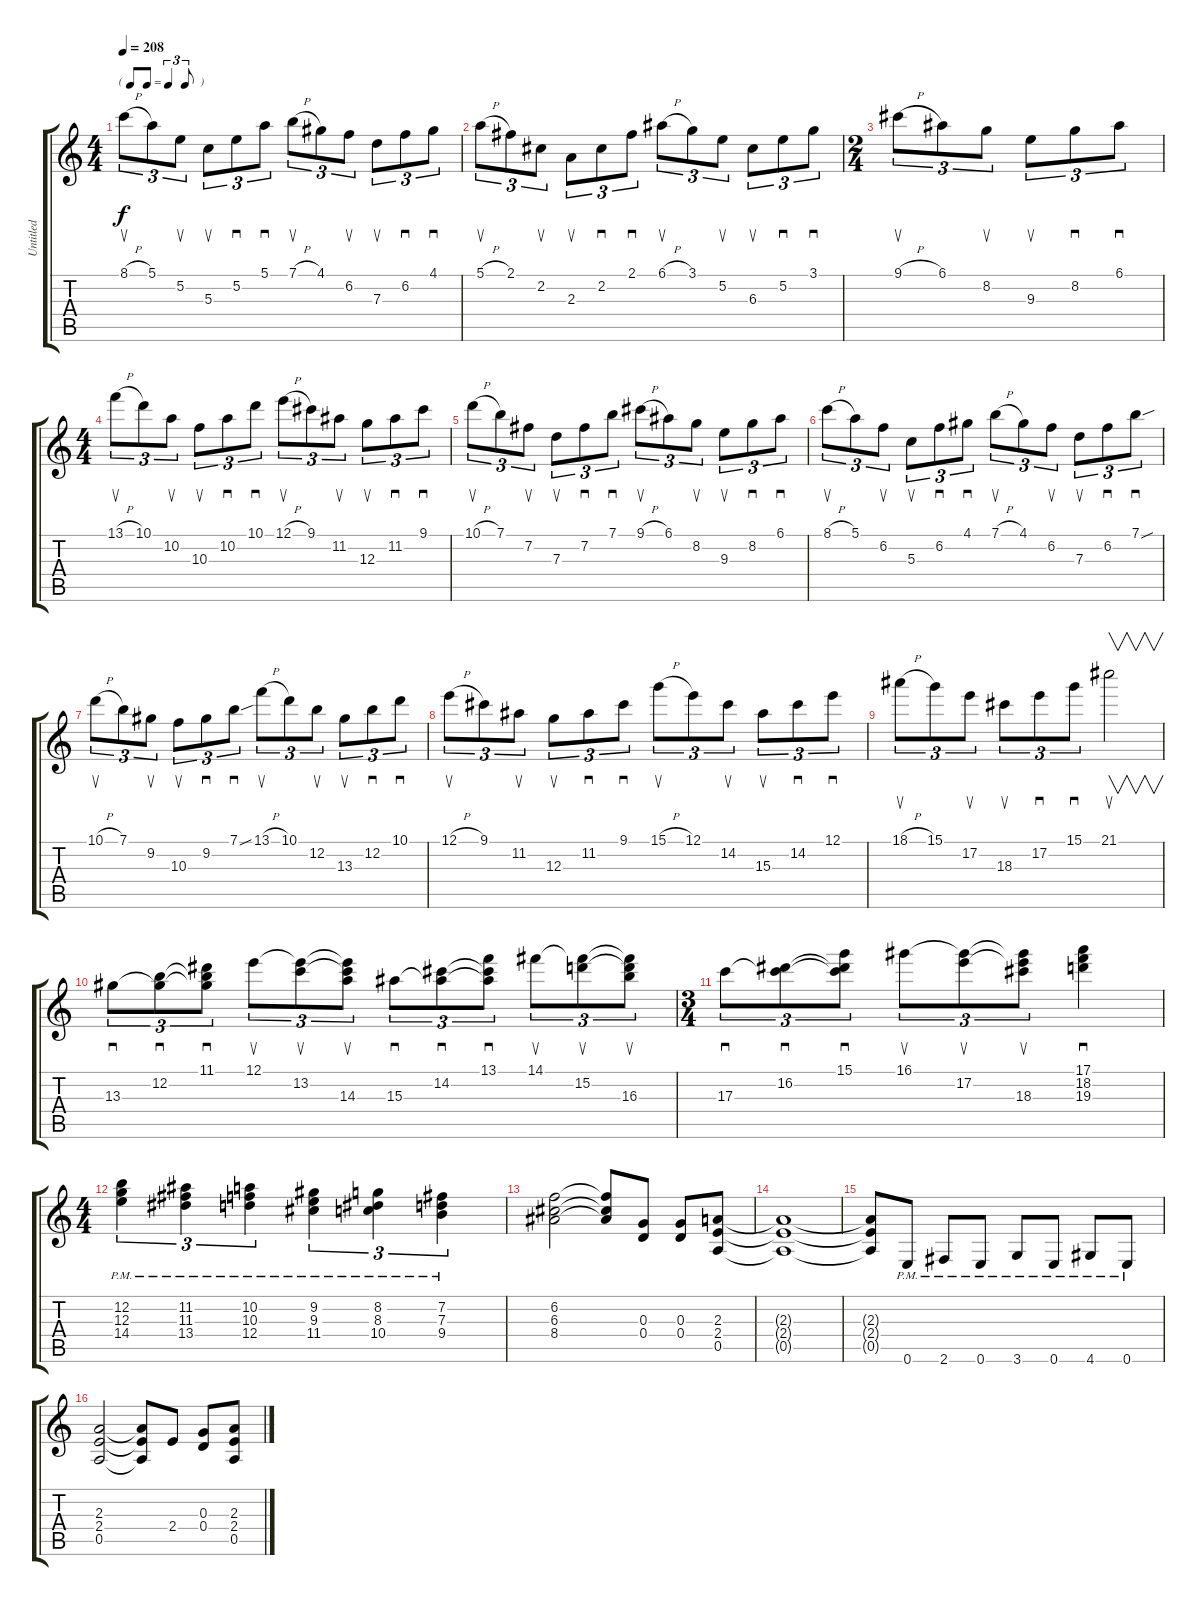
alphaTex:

\track ("Untitled" "Untitled") {instrument overdrivenguitar}
\staff {score tabs}
\tuning (E4 B3 G3 D3 A2 E2) {hide}
\ts (4 4)
\tf triplet8th
\tempo 208
\clef g2
\ks c
8.1{h}.8{su tu (3 2) dy f} 5.1.8{tu (3 2)} 5.2.8{su tu (3 2)} 5.3.8{su tu (3 2)} 5.2.8{sd tu (3 2)} 5.1.8{sd tu (3 2)} 7.1{h}.8{su tu (3 2)} 4.1.8{tu (3 2)} 6.2.8{su tu (3 2)} 7.3.8{su tu (3 2)} 6.2.8{sd tu (3 2)} 4.1.8{sd tu (3 2)} |
5.1{h}.8{su tu (3 2)} 2.1.8{tu (3 2)} 2.2.8{su tu (3 2)} 2.3.8{su tu (3 2)} 2.2.8{sd tu (3 2)} 2.1.8{sd tu (3 2)} 6.1{h}.8{su tu (3 2)} 3.1.8{tu (3 2)} 5.2.8{su tu (3 2)} 6.3.8{su tu (3 2)} 5.2.8{sd tu (3 2)} 3.1.8{sd tu (3 2)} |
\ts (2 4)
9.1{h}.8{su tu (3 2)} 6.1.8{tu (3 2)} 8.2.8{su tu (3 2)} 9.3.8{su tu (3 2)} 8.2.8{sd tu (3 2)} 6.1.8{sd tu (3 2)} |
\ts (4 4)
13.1{h}.8{su tu (3 2)} 10.1.8{tu (3 2)} 10.2.8{su tu (3 2)} 10.3.8{su tu (3 2)} 10.2.8{sd tu (3 2)} 10.1.8{sd tu (3 2)} 12.1{h}.8{su tu (3 2)} 9.1.8{tu (3 2)} 11.2.8{su tu (3 2)} 12.3.8{su tu (3 2)} 11.2.8{sd tu (3 2)} 9.1.8{sd tu (3 2)} |
10.1{h}.8{su tu (3 2)} 7.1.8{tu (3 2)} 7.2.8{su tu (3 2)} 7.3.8{su tu (3 2)} 7.2.8{sd tu (3 2)} 7.1.8{sd tu (3 2)} 9.1{h}.8{su tu (3 2)} 6.1.8{tu (3 2)} 8.2.8{su tu (3 2)} 9.3.8{su tu (3 2)} 8.2.8{sd tu (3 2)} 6.1.8{sd tu (3 2)} |
8.1{h}.8{su tu (3 2)} 5.1.8{tu (3 2)} 6.2.8{su tu (3 2)} 5.3.8{su tu (3 2)} 6.2.8{sd tu (3 2)} 4.1.8{sd tu (3 2)} 7.1{h}.8{su tu (3 2)} 4.1.8{tu (3 2)} 6.2.8{su tu (3 2)} 7.3.8{su tu (3 2)} 6.2.8{sd tu (3 2)} 7.1{sou}.8{sd tu (3 2)} |
10.1{h}.8{su tu (3 2)} 7.1.8{tu (3 2)} 9.2.8{su tu (3 2)} 10.3.8{su tu (3 2)} 9.2.8{sd tu (3 2)} 7.1{sou}.8{sd tu (3 2)} 13.1{h}.8{su tu (3 2)} 10.1.8{tu (3 2)} 12.2.8{su tu (3 2)} 13.3.8{su tu (3 2)} 12.2.8{sd tu (3 2)} 10.1.8{sd tu (3 2)} |
12.1{h}.8{su tu (3 2)} 9.1.8{tu (3 2)} 11.2.8{su tu (3 2)} 12.3.8{su tu (3 2)} 11.2.8{sd tu (3 2)} 9.1.8{sd tu (3 2)} 15.1{h}.8{su tu (3 2)} 12.1.8{tu (3 2)} 14.2.8{su tu (3 2)} 15.3.8{su tu (3 2)} 14.2.8{sd tu (3 2)} 12.1.8{sd tu (3 2)} |
18.1{h}.8{su tu (3 2)} 15.1.8{tu (3 2)} 17.2.8{su tu (3 2)} 18.3.8{su tu (3 2)} 17.2.8{sd tu (3 2)} 15.1.8{sd tu (3 2)} 21.1.2{v su} |
13.3.8{sd tu (3 2)} (12.2 13.3{t}).8{sd tu (3 2)} (11.1 12.2{t} 13.3{t}).8{sd tu (3 2)} 12.1.8{su tu (3 2)} (12.1{t} 13.2).8{su tu (3 2)} (12.1{t} 13.2{t} 14.3).8{su tu (3 2)} 15.3.8{sd tu (3 2)} (14.2 15.3{t}).8{sd tu (3 2)} (13.1 14.2{t} 15.3{t}).8{sd tu (3 2)} 14.1.8{su tu (3 2)} (14.1{t} 15.2).8{su tu (3 2)} (14.1{t} 15.2{t} 16.3).8{su tu (3 2)} |
\ts (3 4)
17.3.8{sd tu (3 2)} (16.2 17.3{t}).8{sd tu (3 2)} (15.1 16.2{t} 17.3{t}).8{sd tu (3 2)} 16.1.8{su tu (3 2)} (16.1{t} 17.2).8{su tu (3 2)} (16.1{t} 17.2{t} 18.3).8{su tu (3 2)} (17.1 18.2 19.3).4{sd} |
\ts (4 4)
(12.2{pm} 12.3{pm} 14.4{pm}).4{tu (3 2)} (11.2{pm} 11.3{pm} 13.4{pm}).4{tu (3 2)} (10.2{pm} 10.3{pm} 12.4{pm}).4{tu (3 2)} (9.2{pm} 9.3{pm} 11.4{pm}).4{tu (3 2)} (8.2{pm} 8.3{pm} 10.4{pm}).4{tu (3 2)} (7.2{pm} 7.3{pm} 9.4{pm}).4{tu (3 2)} |
(6.2 6.3 8.4).2 (6.2{t} 6.3{t} 8.4{t}).8 (0.3 0.4).8 (0.3 0.4).8 (2.3 2.4 0.5).8 |
(2.3{t} 2.4{t} 0.5{t}).1 |
(2.3{t} 2.4{t} 0.5{t}).8 0.6{pm}.8 2.6{pm}.8 0.6{pm}.8 3.6{pm}.8 0.6{pm}.8 4.6{pm}.8 0.6{pm}.8 |
(2.3 2.4 0.5).2 (2.3{t} 2.4{t} 0.5{t}).8 2.4.8 (0.3 0.4).8 (2.3 2.4 0.5).8
